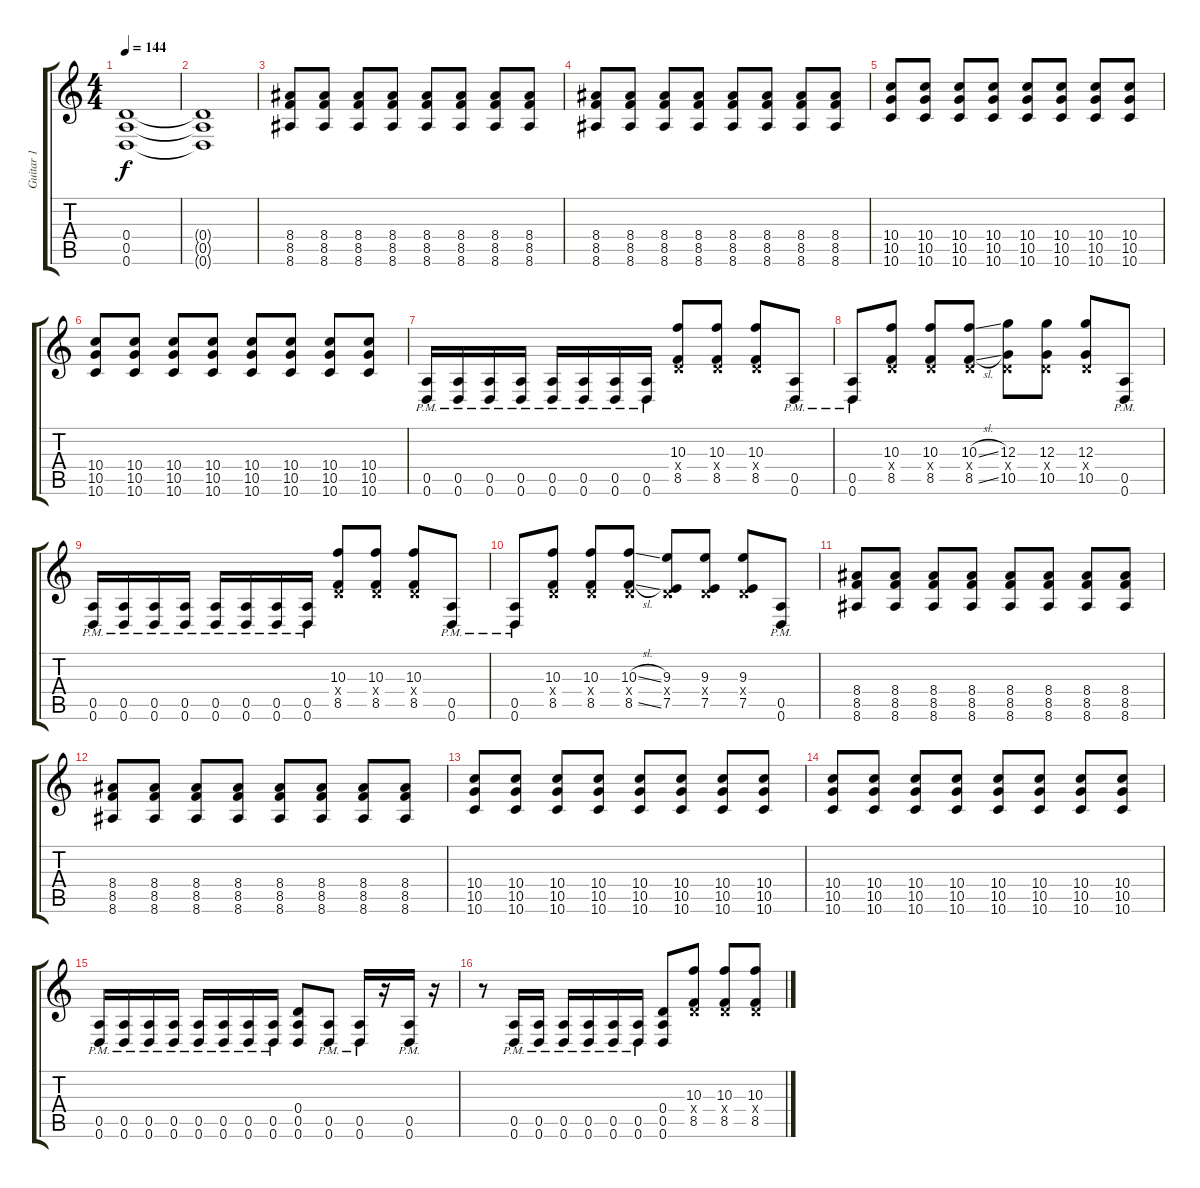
\track ("Guitar 1" "Guitar 1") {instrument overdrivenguitar}
\staff {score tabs}
\tuning (E4 B3 G3 D3 A2 D2) {hide}
\ts (4 4)
\tempo 144
\clef g2
\ks c
(0.4{t} 0.5{t} 0.6{t}).1{dy f} |
(0.4{t} 0.5{t} 0.6{t}).1 |
(8.4 8.5 8.6).8 (8.4 8.5 8.6).8 (8.4 8.5 8.6).8 (8.4 8.5 8.6).8 (8.4 8.5 8.6).8 (8.4 8.5 8.6).8 (8.4 8.5 8.6).8 (8.4 8.5 8.6).8 |
(8.4 8.5 8.6).8 (8.4 8.5 8.6).8 (8.4 8.5 8.6).8 (8.4 8.5 8.6).8 (8.4 8.5 8.6).8 (8.4 8.5 8.6).8 (8.4 8.5 8.6).8 (8.4 8.5 8.6).8 |
(10.4 10.5 10.6).8 (10.4 10.5 10.6).8 (10.4 10.5 10.6).8 (10.4 10.5 10.6).8 (10.4 10.5 10.6).8 (10.4 10.5 10.6).8 (10.4 10.5 10.6).8 (10.4 10.5 10.6).8 |
(10.4 10.5 10.6).8 (10.4 10.5 10.6).8 (10.4 10.5 10.6).8 (10.4 10.5 10.6).8 (10.4 10.5 10.6).8 (10.4 10.5 10.6).8 (10.4 10.5 10.6).8 (10.4 10.5 10.6).8 |
(0.5{pm} 0.6{pm}).16 (0.5{pm} 0.6{pm}).16 (0.5{pm} 0.6{pm}).16 (0.5{pm} 0.6{pm}).16 (0.5{pm} 0.6{pm}).16 (0.5{pm} 0.6{pm}).16 (0.5{pm} 0.6{pm}).16 (0.5{pm} 0.6{pm}).16 (10.3 0.4{x} 8.5).8 (10.3 0.4{x} 8.5).8 (10.3 0.4{x} 8.5).8 (0.5{pm} 0.6{pm}).8 |
(0.5{pm} 0.6{pm}).8 (10.3 0.4{x} 8.5).8 (10.3 0.4{x} 8.5).8 (10.3{sl} 0.4{x} 8.5{sl}).8 (12.3 0.4{x} 10.5).8 (12.3 0.4{x} 10.5).8 (12.3 0.4{x} 10.5).8 (0.5{pm} 0.6{pm}).8 |
(0.5{pm} 0.6{pm}).16 (0.5{pm} 0.6{pm}).16 (0.5{pm} 0.6{pm}).16 (0.5{pm} 0.6{pm}).16 (0.5{pm} 0.6{pm}).16 (0.5{pm} 0.6{pm}).16 (0.5{pm} 0.6{pm}).16 (0.5{pm} 0.6{pm}).16 (10.3 0.4{x} 8.5).8 (10.3 0.4{x} 8.5).8 (10.3 0.4{x} 8.5).8 (0.5{pm} 0.6{pm}).8 |
(0.5{pm} 0.6{pm}).8 (10.3 0.4{x} 8.5).8 (10.3 0.4{x} 8.5).8 (10.3{sl} 0.4{x} 8.5{sl}).8 (9.3 0.4{x} 7.5).8 (9.3 0.4{x} 7.5).8 (9.3 0.4{x} 7.5).8 (0.5{pm} 0.6{pm}).8 |
(8.4 8.5 8.6).8 (8.4 8.5 8.6).8 (8.4 8.5 8.6).8 (8.4 8.5 8.6).8 (8.4 8.5 8.6).8 (8.4 8.5 8.6).8 (8.4 8.5 8.6).8 (8.4 8.5 8.6).8 |
(8.4 8.5 8.6).8 (8.4 8.5 8.6).8 (8.4 8.5 8.6).8 (8.4 8.5 8.6).8 (8.4 8.5 8.6).8 (8.4 8.5 8.6).8 (8.4 8.5 8.6).8 (8.4 8.5 8.6).8 |
(10.4 10.5 10.6).8 (10.4 10.5 10.6).8 (10.4 10.5 10.6).8 (10.4 10.5 10.6).8 (10.4 10.5 10.6).8 (10.4 10.5 10.6).8 (10.4 10.5 10.6).8 (10.4 10.5 10.6).8 |
(10.4 10.5 10.6).8 (10.4 10.5 10.6).8 (10.4 10.5 10.6).8 (10.4 10.5 10.6).8 (10.4 10.5 10.6).8 (10.4 10.5 10.6).8 (10.4 10.5 10.6).8 (10.4 10.5 10.6).8 |
(0.5{pm} 0.6{pm}).16 (0.5{pm} 0.6{pm}).16 (0.5{pm} 0.6{pm}).16 (0.5{pm} 0.6{pm}).16 (0.5{pm} 0.6{pm}).16 (0.5{pm} 0.6{pm}).16 (0.5{pm} 0.6{pm}).16 (0.5{pm} 0.6{pm}).16 (0.4 0.5 0.6).8 (0.5{pm} 0.6{pm}).8 (0.5{pm} 0.6{pm}).16 r.16 (0.5{pm} 0.6{pm}).16 r.16 |
r.8 (0.5{pm} 0.6{pm}).16 (0.5{pm} 0.6{pm}).16 (0.5{pm} 0.6{pm}).16 (0.5{pm} 0.6{pm}).16 (0.5{pm} 0.6{pm}).16 (0.5{pm} 0.6{pm}).16 (0.4 0.5 0.6).8 (10.3 0.4{x} 8.5).8 (10.3 0.4{x} 8.5).8 (10.3 0.4{x} 8.5).8
